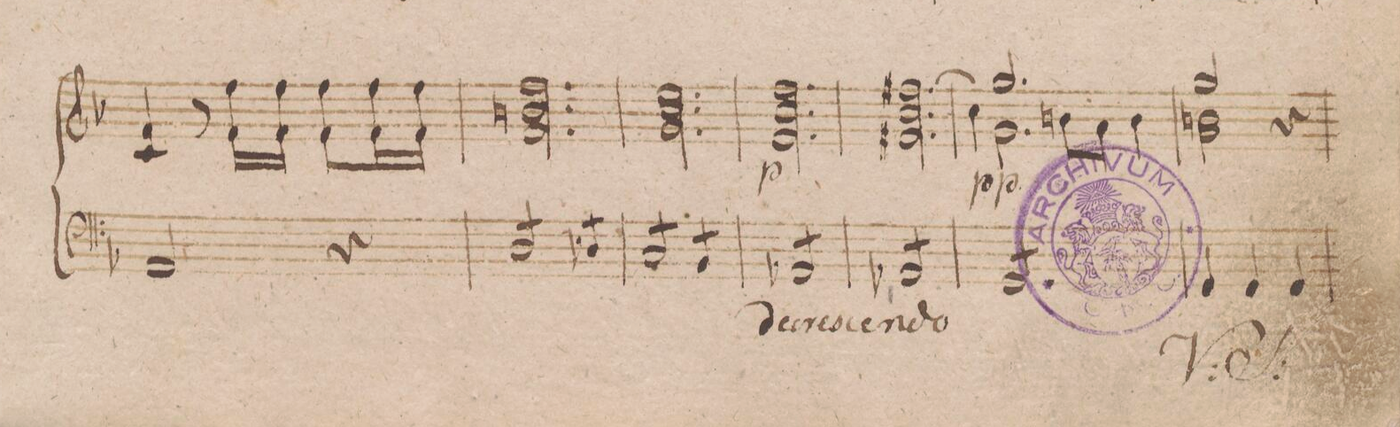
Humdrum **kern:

**kern
*I"Organo.
*clefF4
*k[b-]
*met(c|)
*M3/4
2AA/
4r
=151
8D/L
8D/
8D/
8D/J
8D-X/L
8D-X/J
=152
8C/L
8C/
8C/
8C/J
8BB-/L
8BB-/J
=153
8AA-X/L
8AA-X/
8AA-X/
8AA-X/
8AA-X/
8AA-X/J
=154
8AA-X/L
8AA-X/
8AA-X/
8AA-X/
8AA-X/
8AA-X/J
=155
8GG/L
8GG/
8GG/
8GG/
8GG/
8GG/J
*Xtremolo
=156
4GG/
4GG/
4GG/
=157
*-
